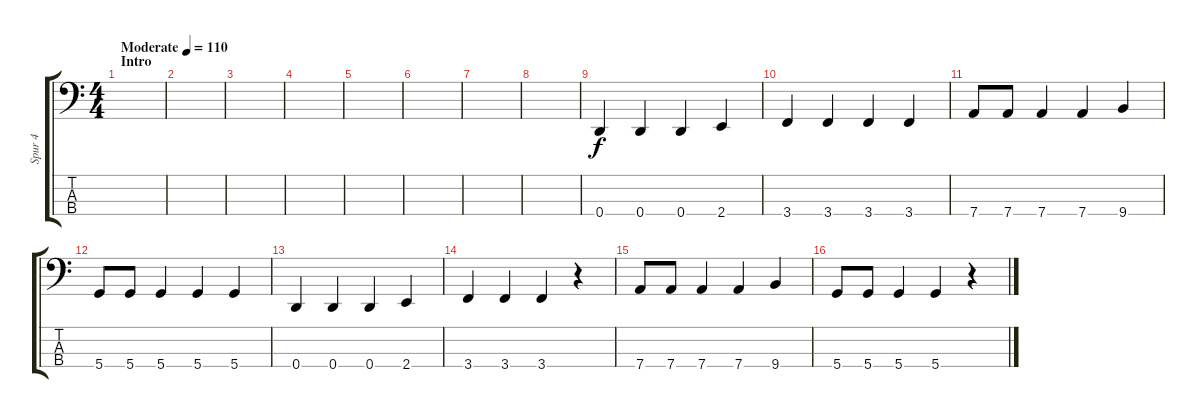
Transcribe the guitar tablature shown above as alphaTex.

\track ("Spur 4" "Spur 4") {instrument electricbasspick}
\staff {score tabs}
\tuning (G2 D2 A1 D1) {hide}
\ts (4 4)
\section ("" "Intro")
\tempo (110 "Moderate")
\clef f4
\ks c
|
|
|
|
|
|
|
|
0.4.4 0.4.4 0.4.4 2.4.4 |
3.4.4 3.4.4 3.4.4 3.4.4 |
7.4.8 7.4.8 7.4.4 7.4.4 9.4.4 |
5.4.8 5.4.8 5.4.4 5.4.4 5.4.4 |
0.4.4 0.4.4 0.4.4 2.4.4 |
3.4.4 3.4.4 3.4.4 r.4 |
7.4.8 7.4.8 7.4.4 7.4.4 9.4.4 |
5.4.8 5.4.8 5.4.4 5.4.4 r.4
